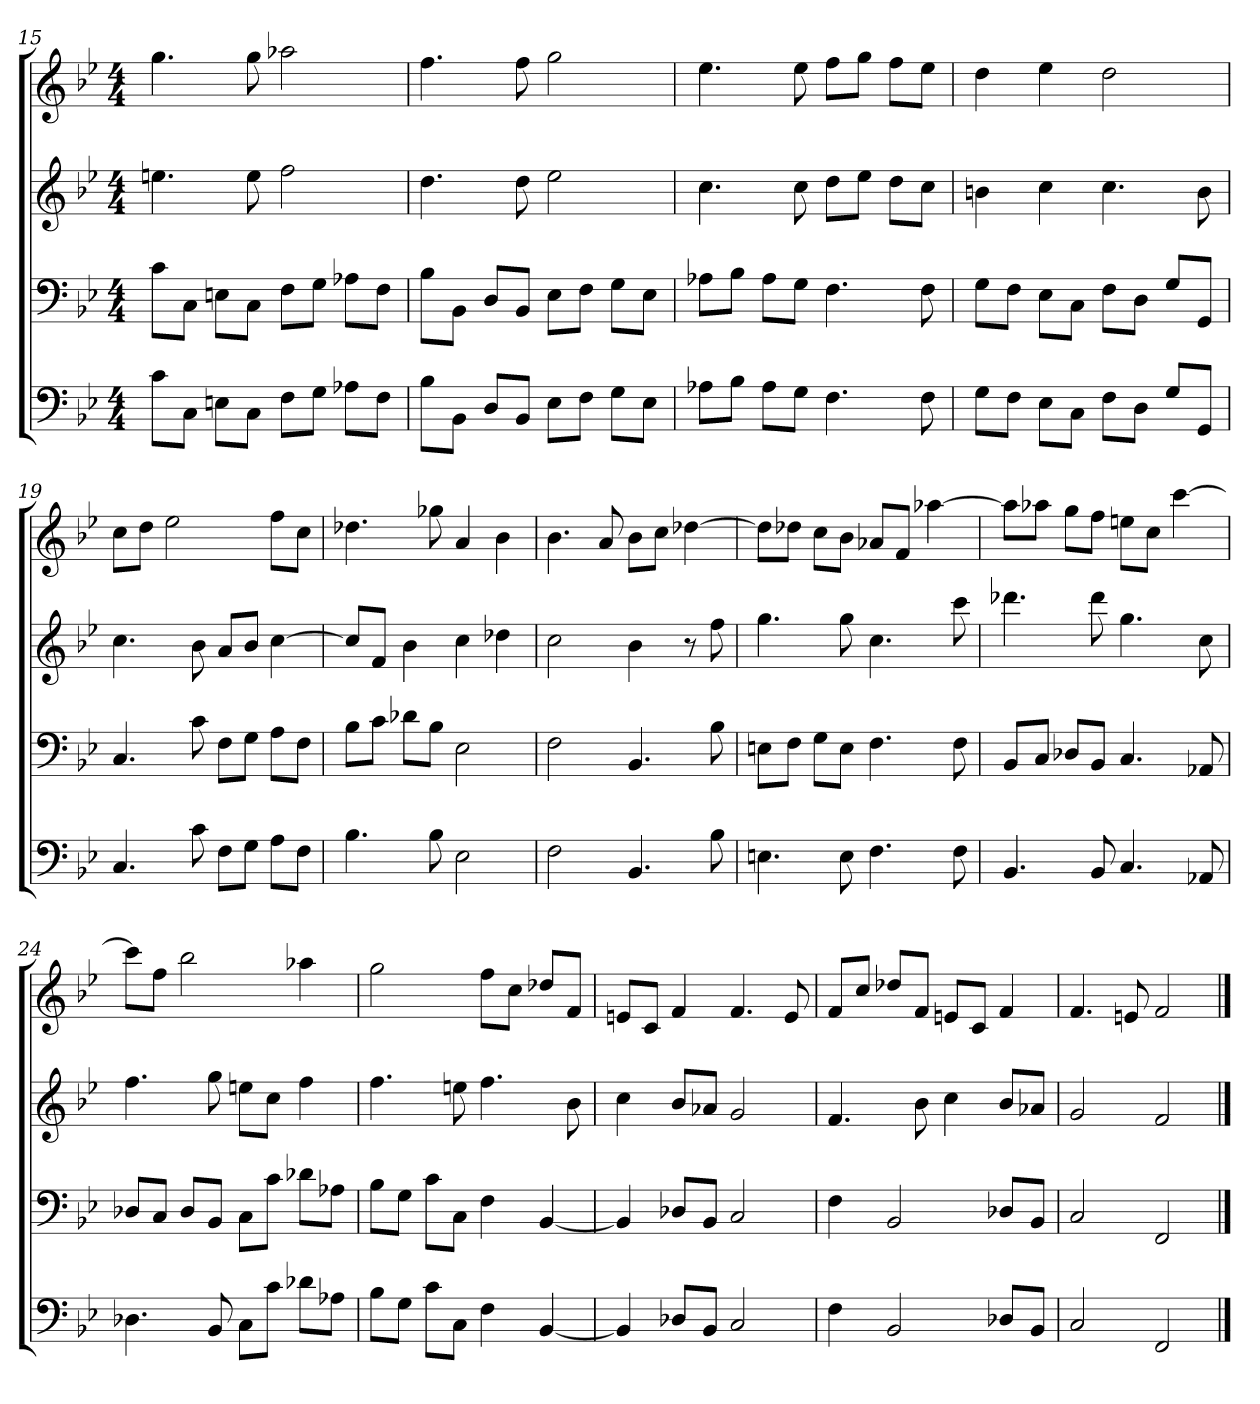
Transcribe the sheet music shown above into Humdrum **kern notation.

**kern	**kern	**kern	**kern
*part4	*part3	*part2	*part1
*staff4	*staff3	*staff2	*staff1
*k[b-e-]	*k[b-e-]	*k[b-e-]	*k[b-e-]
*B-:	*B-:	*B-:	*B-:
*M4/4	*M4/4	*M4/4	*M4/4
=15	=15	=15	=15
8cL	8cL	4.een	4.gg
8CJ	8CJ	.	.
8EnL	8EnL	.	.
8CJ	8CJ	8ee	8gg
8FL	8FL	2ff	2aa-X
8GJ	8GJ	.	.
8A-XL	8A-XL	.	.
8FJ	8FJ	.	.
=16	=16	=16	=16
8B-L	8B-L	4.dd	4.ff
8BB-J	8BB-J	.	.
8DL	8DL	.	.
8BB-J	8BB-J	8dd	8ff
8E-L	8E-L	2ee-	2gg
8FJ	8FJ	.	.
8GL	8GL	.	.
8E-J	8E-J	.	.
=17	=17	=17	=17
8A-XL	8A-XL	4.cc	4.ee-
8B-J	8B-J	.	.
8A-L	8A-L	.	.
8GJ	8GJ	8cc	8ee-
4.F	4.F	8ddL	8ffL
.	.	8ee-J	8ggJ
.	.	8ddL	8ffL
8F	8F	8ccJ	8ee-J
=18	=18	=18	=18
8GL	8GL	4bn	4dd
8FJ	8FJ	.	.
8E-L	8E-L	4cc	4ee-
8CJ	8CJ	.	.
8FL	8FL	4.cc	2dd
8DJ	8DJ	.	.
8GL	8GL	.	.
8GGJ	8GGJ	8b	.
=19	=19	=19	=19
4.C	4.C	4.cc	8ccL
.	.	.	8ddJ
.	.	.	2ee-
8c	8c	8b-	.
8FL	8FL	8aL	.
8GJ	8GJ	8b-J	.
8AL	8AL	[4cc	8ffL
8FJ	8FJ	.	8ccJ
=20	=20	=20	=20
4.B-	8B-L	8ccL]	4.dd-X
.	8cJ	8fJ	.
.	8d-XL	4b-	.
8B-	8B-J	.	8gg-X
2E-	2E-	4cc	4a
.	.	4dd-X	4b-
=21	=21	=21	=21
2F	2F	2cc	4.b-
.	.	.	8a
4.BB-	4.BB-	4b-	8b-L
.	.	.	8ccJ
.	.	8r	[4dd-X
8B-	8B-	8ff	.
=22	=22	=22	=22
4.En	8EnL	4.gg	8dd-L]
.	8FJ	.	8dd-XJ
.	8GL	.	8ccL
8E	8EJ	8gg	8b-J
4.F	4.F	4.cc	8a-XL
.	.	.	8fJ
.	.	.	[4aa-X
8F	8F	8ccc	.
=23	=23	=23	=23
4.BB-	8BB-L	4.ddd-X	8aa-L]
.	8CJ	.	8aa-XJ
.	8D-XL	.	8ggL
8BB-	8BB-J	8ddd-	8ffJ
4.C	4.C	4.gg	8eenL
.	.	.	8ccJ
.	.	.	[4ccc
8AA-X	8AA-X	8cc	.
=24	=24	=24	=24
4.D-X	8D-XL	4.ff	8cccL]
.	8CJ	.	8ffJ
.	8D-L	.	2bb-
8BB-	8BB-J	8gg	.
8CL	8CL	8eenL	.
8cJ	8cJ	8ccJ	.
8d-XL	8d-XL	4ff	4aa-X
8A-XJ	8A-XJ	.	.
=25	=25	=25	=25
8B-L	8B-L	4.ff	2gg
8GJ	8GJ	.	.
8cL	8cL	.	.
8CJ	8CJ	8een	.
4F	4F	4.ff	8ffL
.	.	.	8ccJ
[4BB-	[4BB-	.	8dd-XL
.	.	8b-	8fJ
=26	=26	=26	=26
4BB-]	4BB-]	4cc	8enL
.	.	.	8cJ
8D-XL	8D-XL	8b-L	4f
8BB-J	8BB-J	8a-XJ	.
2C	2C	2g	4.f
.	.	.	8e
=27	=27	=27	=27
4F	4F	4.f	8fL
.	.	.	8ccJ
2BB-	2BB-	.	8dd-XL
.	.	8b-	8fJ
.	.	4cc	8enL
.	.	.	8cJ
8D-XL	8D-XL	8b-L	4f
8BB-J	8BB-J	8a-XJ	.
=28	=28	=28	=28
2C	2C	2g	4.f
.	.	.	8en
2FF	2FF	2f	2f
==	==	==	==
*-	*-	*-	*-
